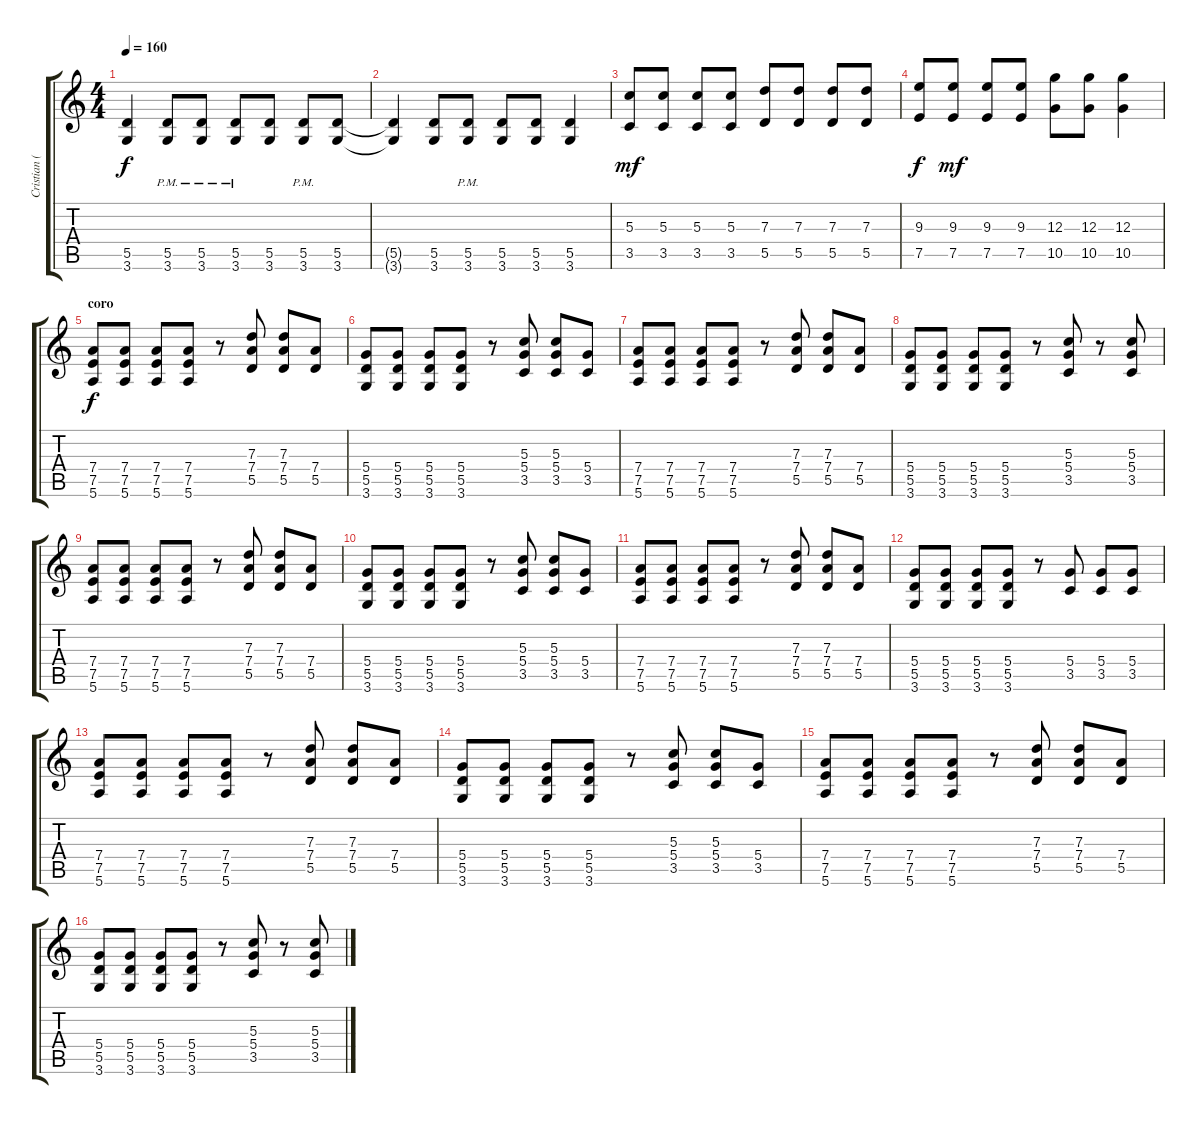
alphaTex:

\track ("Cristian (guitarra)" "Cristian (") {instrument overdrivenguitar}
\staff {score tabs}
\tuning (E4 B3 G3 D3 A2 E2) {hide}
\ts (4 4)
\tempo 160
\clef g2
\ks c
(5.5 3.6).4{dy f} (5.5{pm} 3.6{pm}).8 (5.5{pm} 3.6{pm}).8 (5.5{pm} 3.6{pm}).8 (5.5 3.6).8 (5.5{pm} 3.6{pm}).8 (5.5 3.6).8 |
(5.5{t} 3.6{t}).4 (5.5 3.6).8 (5.5{pm} 3.6).8 (5.5 3.6).8 (5.5 3.6).8 (5.5 3.6).4 |
(5.3 3.5).8{dy mf} (5.3 3.5).8 (5.3 3.5).8 (5.3 3.5).8 (7.3 5.5).8 (7.3 5.5).8 (7.3 5.5).8 (7.3 5.5).8 |
(9.3 7.5).8{dy f} (9.3 7.5).8{dy mf} (9.3 7.5).8 (9.3 7.5).8 (12.3 10.5).8 (12.3 10.5).8 (12.3 10.5).4 |
\section ("" "coro")
(7.4 7.5 5.6).8{dy f volume 14 balance 6} (7.4 7.5 5.6).8 (7.4 7.5 5.6).8 (7.4 7.5 5.6).8 r.8 (7.3 7.4 5.5).8 (7.3 7.4 5.5).8 (7.4 5.5).8 |
(5.4 5.5 3.6).8 (5.4 5.5 3.6).8 (5.4 5.5 3.6).8 (5.4 5.5 3.6).8 r.8 (5.3 5.4 3.5).8 (5.3 5.4 3.5).8 (5.4 3.5).8 |
(7.4 7.5 5.6).8 (7.4 7.5 5.6).8 (7.4 7.5 5.6).8 (7.4 7.5 5.6).8 r.8 (7.3 7.4 5.5).8 (7.3 7.4 5.5).8 (7.4 5.5).8 |
(5.4 5.5 3.6).8 (5.4 5.5 3.6).8 (5.4 5.5 3.6).8 (5.4 5.5 3.6).8 r.8 (5.3 5.4 3.5).8 r.8 (5.3 5.4 3.5).8 |
(7.4 7.5 5.6).8 (7.4 7.5 5.6).8 (7.4 7.5 5.6).8 (7.4 7.5 5.6).8 r.8 (7.3 7.4 5.5).8 (7.3 7.4 5.5).8 (7.4 5.5).8 |
(5.4 5.5 3.6).8 (5.4 5.5 3.6).8 (5.4 5.5 3.6).8 (5.4 5.5 3.6).8 r.8 (5.3 5.4 3.5).8 (5.3 5.4 3.5).8 (5.4 3.5).8 |
(7.4 7.5 5.6).8 (7.4 7.5 5.6).8 (7.4 7.5 5.6).8 (7.4 7.5 5.6).8 r.8 (7.3 7.4 5.5).8 (7.3 7.4 5.5).8 (7.4 5.5).8 |
(5.4 5.5 3.6).8 (5.4 5.5 3.6).8 (5.4 5.5 3.6).8 (5.4 5.5 3.6).8 r.8 (5.4 3.5).8 (5.4 3.5).8 (5.4 3.5).8 |
(7.4 7.5 5.6).8 (7.4 7.5 5.6).8 (7.4 7.5 5.6).8 (7.4 7.5 5.6).8 r.8 (7.3 7.4 5.5).8 (7.3 7.4 5.5).8 (7.4 5.5).8 |
(5.4 5.5 3.6).8 (5.4 5.5 3.6).8 (5.4 5.5 3.6).8 (5.4 5.5 3.6).8 r.8 (5.3 5.4 3.5).8 (5.3 5.4 3.5).8 (5.4 3.5).8 |
(7.4 7.5 5.6).8 (7.4 7.5 5.6).8 (7.4 7.5 5.6).8 (7.4 7.5 5.6).8 r.8 (7.3 7.4 5.5).8 (7.3 7.4 5.5).8 (7.4 5.5).8 |
(5.4 5.5 3.6).8 (5.4 5.5 3.6).8 (5.4 5.5 3.6).8 (5.4 5.5 3.6).8 r.8 (5.3 5.4 3.5).8 r.8 (5.3 5.4 3.5).8
